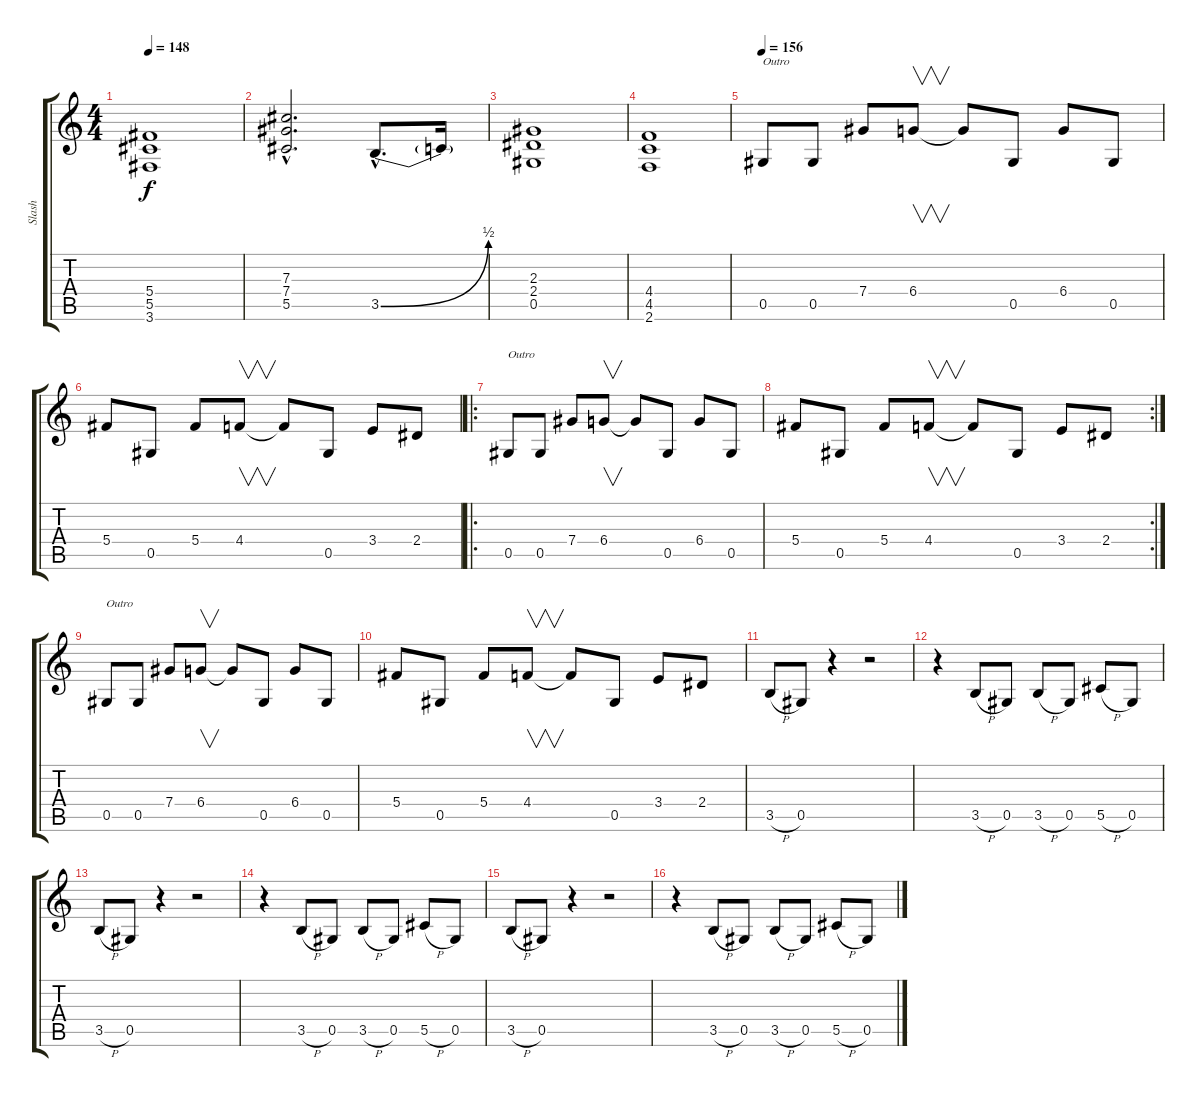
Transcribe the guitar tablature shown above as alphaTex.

\track ("Slash" "Slash") {instrument distortionguitar}
\staff {score tabs}
\tuning (Eb4 Bb3 Gb3 Db3 Ab2 Eb2) {hide}
\ts (4 4)
\tempo 148
\clef g2
\ks c
(5.4 5.5 3.6).1{dy f instrument distortionguitar} |
(7.3{hac} 7.4{hac} 5.5{hac}).2{d} 3.5{be (bend 0 0 60 2) hac}.8{d} 3.5{t}.16 |
(2.3 2.4 0.5).1 |
(4.4 4.5 2.6).1 |
\tempo 156
0.5.8{txt "Outro"} 0.5.8 7.4.8 6.4.8{v} 6.4{t}.8 0.5.8 6.4.8 0.5.8 |
5.4.8 0.5.8 5.4.8 4.4.8{v} 4.4{t}.8 0.5.8 3.4.8 2.4.8 |
\ro
0.5.8{txt "Outro"} 0.5.8 7.4.8 6.4.8{v} 6.4{t}.8 0.5.8 6.4.8 0.5.8 |
\rc 2
5.4.8 0.5.8 5.4.8 4.4.8{v} 4.4{t}.8 0.5.8 3.4.8 2.4.8 |
0.5.8{txt "Outro"} 0.5.8 7.4.8 6.4.8{v} 6.4{t}.8 0.5.8 6.4.8 0.5.8 |
5.4.8 0.5.8 5.4.8 4.4.8{v} 4.4{t}.8 0.5.8 3.4.8 2.4.8 |
3.5{h}.8 0.5.8 r.4 r.2 |
r.4 3.5{h}.8 0.5.8 3.5{h}.8 0.5.8 5.5{h}.8 0.5.8 |
3.5{h}.8 0.5.8 r.4 r.2 |
r.4 3.5{h}.8 0.5.8 3.5{h}.8 0.5.8 5.5{h}.8 0.5.8 |
3.5{h}.8 0.5.8 r.4 r.2 |
r.4 3.5{h}.8 0.5.8 3.5{h}.8 0.5.8 5.5{h}.8 0.5.8
